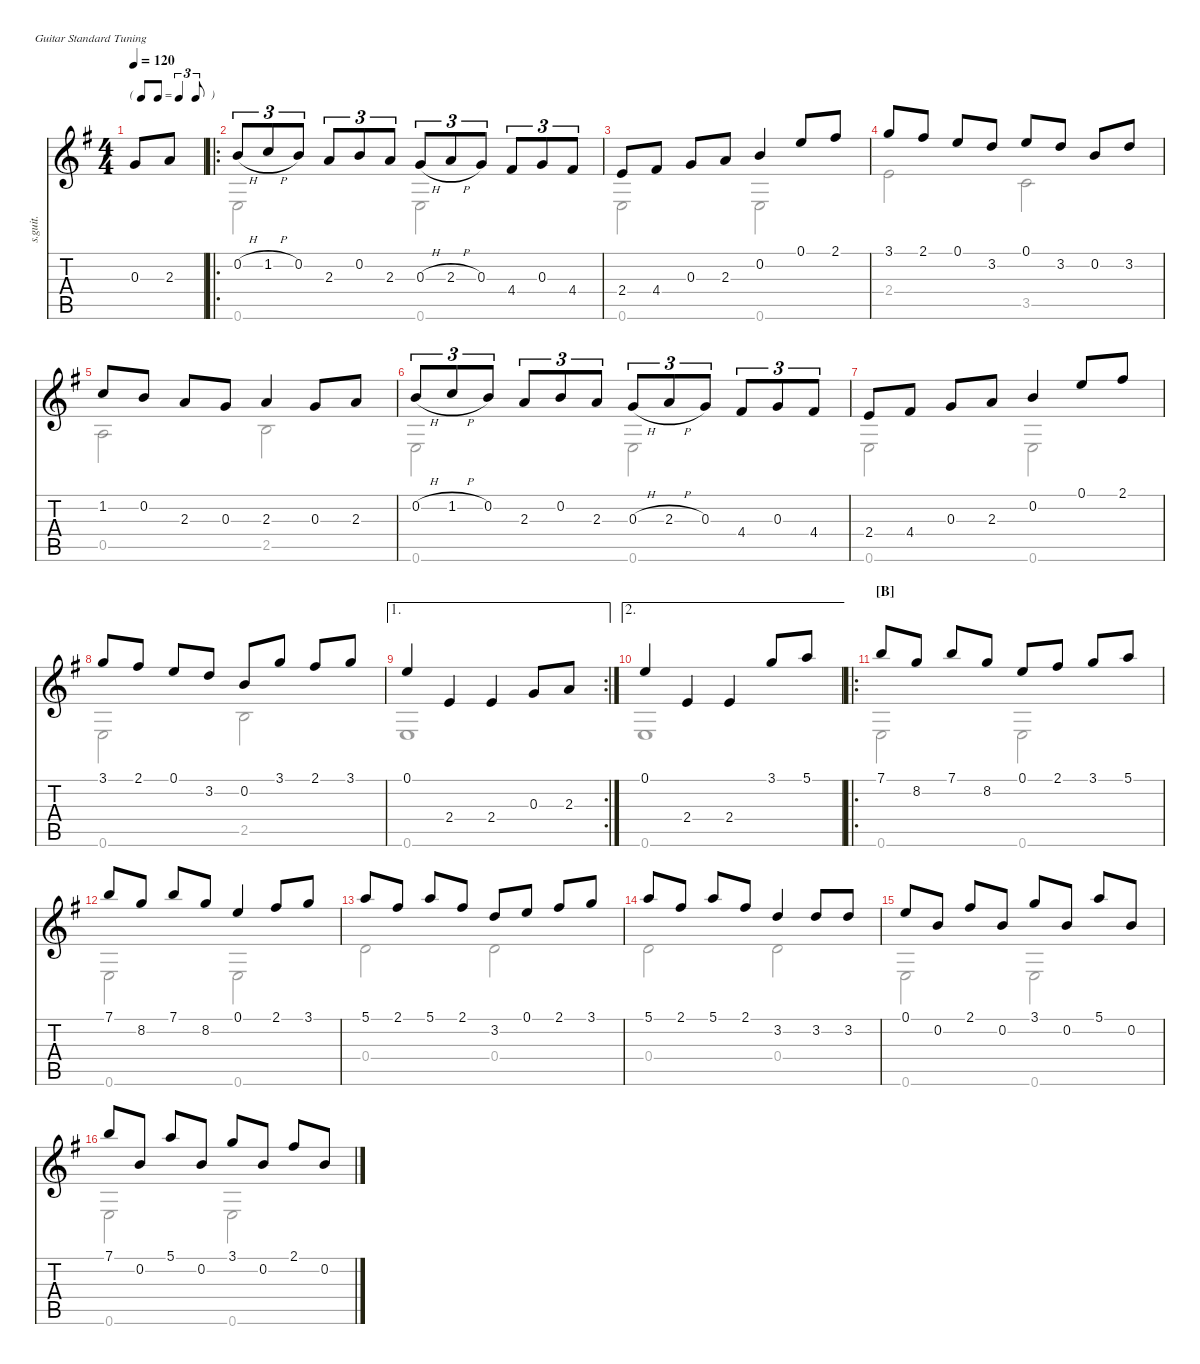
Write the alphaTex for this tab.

\defaultSystemsLayout 4
\hideDynamics
\bracketExtendMode nobrackets
\chordDiagramsInScore
\track ("Steel Guitar" "s.guit.") {instrument acousticguitarsteel}
\staff {score tabs}
\tuning (E4 B3 G3 D3 A2 E2)
\voice
\ts (4 4)
\tf triplet8th
\ac
\tempo 120
\clef g2
\ks eminor
0.3{acc forcenatural}.8{dy mf instrument acousticguitarsteel beam Up} 2.3{acc forcenatural}.8{beam Up} |
\ro
0.2{h acc forcenatural}.8{tu (3 2) beam Up} 1.2{h acc forcenatural}.8{tu (3 2) beam Up} 0.2{acc forcenatural}.8{tu (3 2) beam Up} 2.3{acc forcenatural}.8{tu (3 2) beam Up} 0.2{acc forcenatural}.8{tu (3 2) beam Up} 2.3{acc forcenatural}.8{tu (3 2) beam Up} 0.3{h acc forcenatural}.8{tu (3 2) beam Up} 2.3{h acc forcenatural}.8{tu (3 2) beam Up} 0.3{acc forcenatural}.8{tu (3 2) beam Up} 4.4{acc #}.8{tu (3 2) beam Up} 0.3{acc forcenatural}.8{tu (3 2) beam Up} 4.4{acc #}.8{tu (3 2) beam Up} |
2.4{acc forcenatural}.8{beam Up} 4.4{acc #}.8{beam Up} 0.3{acc forcenatural}.8{beam Up} 2.3{acc forcenatural}.8{beam Up} 0.2{acc forcenatural}.4{beam Up} 0.1{acc forcenatural}.8{beam Up} 2.1{acc #}.8{beam Up} |
3.1{acc forcenatural}.8{beam Up} 2.1{acc #}.8{beam Up} 0.1{acc forcenatural}.8{beam Up} 3.2{acc forcenatural}.8{beam Up} 0.1{acc forcenatural}.8{beam Up} 3.2{acc forcenatural}.8{beam Up} 0.2{acc forcenatural}.8{beam Up} 3.2{acc forcenatural}.8{beam Up} |
1.2{acc forcenatural}.8{beam Up} 0.2{acc forcenatural}.8{beam Up} 2.3{acc forcenatural}.8{beam Up} 0.3{acc forcenatural}.8{beam Up} 2.3{acc forcenatural}.4{beam Up} 0.3{acc forcenatural}.8{beam Up} 2.3{acc forcenatural}.8{beam Up} |
0.2{h acc forcenatural}.8{tu (3 2) beam Up} 1.2{h acc forcenatural}.8{tu (3 2) beam Up} 0.2{acc forcenatural}.8{tu (3 2) beam Up} 2.3{acc forcenatural}.8{tu (3 2) beam Up} 0.2{acc forcenatural}.8{tu (3 2) beam Up} 2.3{acc forcenatural}.8{tu (3 2) beam Up} 0.3{h acc forcenatural}.8{tu (3 2) beam Up} 2.3{h acc forcenatural}.8{tu (3 2) beam Up} 0.3{acc forcenatural}.8{tu (3 2) beam Up} 4.4{acc #}.8{tu (3 2) beam Up} 0.3{acc forcenatural}.8{tu (3 2) beam Up} 4.4{acc #}.8{tu (3 2) beam Up} |
2.4{acc forcenatural}.8{beam Up} 4.4{acc #}.8{beam Up} 0.3{acc forcenatural}.8{beam Up} 2.3{acc forcenatural}.8{beam Up} 0.2{acc forcenatural}.4{beam Up} 0.1{acc forcenatural}.8{beam Up} 2.1{acc #}.8{beam Up} |
3.1{acc forcenatural}.8{beam Up} 2.1{acc #}.8{beam Up} 0.1{acc forcenatural}.8{beam Up} 3.2{acc forcenatural}.8{beam Up} 0.2{acc forcenatural}.8{beam Up} 3.1{acc forcenatural}.8{beam Up} 2.1{acc #}.8{beam Up} 3.1{acc forcenatural}.8{beam Up} |
\ae 1
\rc 2
0.1{acc forcenatural}.4{beam Up} 2.4{acc forcenatural}.4{beam Up} 2.4{acc forcenatural}.4{beam Up} 0.3{acc forcenatural}.8{beam Up} 2.3{acc forcenatural}.8{beam Up} |
\ae 2
0.1{acc forcenatural}.4{beam Up} 2.4{acc forcenatural}.4{beam Up} 2.4{acc forcenatural}.4{beam Up} 3.1{acc forcenatural}.8{beam Up} 5.1{acc forcenatural}.8{beam Up} |
\ro
\section ("B" "")
7.1{acc forcenatural}.8{beam Up} 8.2{acc forcenatural}.8{beam Up} 7.1{acc forcenatural}.8{beam Up} 8.2{acc forcenatural}.8{beam Up} 0.1{acc forcenatural}.8{beam Up} 2.1{acc #}.8{beam Up} 3.1{acc forcenatural}.8{beam Up} 5.1{acc forcenatural}.8{beam Up} |
7.1{acc forcenatural}.8{beam Up} 8.2{acc forcenatural}.8{beam Up} 7.1{acc forcenatural}.8{beam Up} 8.2{acc forcenatural}.8{beam Up} 0.1{acc forcenatural}.4{beam Up} 2.1{acc #}.8{beam Up} 3.1{acc forcenatural}.8{beam Up} |
5.1{acc forcenatural}.8{beam Up} 2.1{acc #}.8{beam Up} 5.1{acc forcenatural}.8{beam Up} 2.1{acc #}.8{beam Up} 3.2{acc forcenatural}.8{beam Up} 0.1{acc forcenatural}.8{beam Up} 2.1{acc #}.8{beam Up} 3.1{acc forcenatural}.8{beam Up} |
5.1{acc forcenatural}.8{beam Up} 2.1{acc #}.8{beam Up} 5.1{acc forcenatural}.8{beam Up} 2.1{acc #}.8{beam Up} 3.2{acc forcenatural}.4{beam Up} 3.2{acc forcenatural}.8{beam Up} 3.2{acc forcenatural}.8{beam Up} |
0.1{acc forcenatural}.8{beam Up} 0.2{acc forcenatural}.8{beam Up} 2.1{acc #}.8{beam Up} 0.2{acc forcenatural}.8{beam Up} 3.1{acc forcenatural}.8{beam Up} 0.2{acc forcenatural}.8{beam Up} 5.1{acc forcenatural}.8{beam Up} 0.2{acc forcenatural}.8{beam Up} |
7.1{acc forcenatural}.8{beam Up} 0.2{acc forcenatural}.8{beam Up} 5.1{acc forcenatural}.8{beam Up} 0.2{acc forcenatural}.8{beam Up} 3.1{acc forcenatural}.8{beam Up} 0.2{acc forcenatural}.8{beam Up} 2.1{acc #}.8{beam Up} 0.2{acc forcenatural}.8{beam Up}
\voice
\clef g2
\ottava regular
\simile none
\ks eminor
|
0.6{acc forcenatural}.2{beam Down} 0.6{acc forcenatural}.2{beam Down} |
0.6{acc forcenatural}.2{beam Down} 0.6{acc forcenatural}.2{beam Down} |
2.4{acc forcenatural}.2{beam Down} 3.5{acc forcenatural}.2{beam Down} |
0.5{acc forcenatural}.2{beam Down} 2.5{acc forcenatural}.2{beam Down} |
0.6{acc forcenatural}.2{beam Down} 0.6{acc forcenatural}.2{beam Down} |
0.6{acc forcenatural}.2{beam Down} 0.6{acc forcenatural}.2{beam Down} |
0.6{acc forcenatural}.2{beam Down} 2.5{acc forcenatural}.2{beam Down} |
0.6{acc forcenatural}.1{beam Down} |
0.6{acc forcenatural}.1{beam Down} |
0.6{acc forcenatural}.2{beam Down} 0.6{acc forcenatural}.2{beam Down} |
0.6{acc forcenatural}.2{beam Down} 0.6{acc forcenatural}.2{beam Down} |
0.4{acc forcenatural}.2{beam Down} 0.4{acc forcenatural}.2{beam Down} |
0.4{acc forcenatural}.2{beam Down} 0.4{acc forcenatural}.2{beam Down} |
0.6{acc forcenatural}.2{beam Down} 0.6{acc forcenatural}.2{beam Down} |
0.6{acc forcenatural}.2{beam Down} 0.6{acc forcenatural}.2{beam Down}
